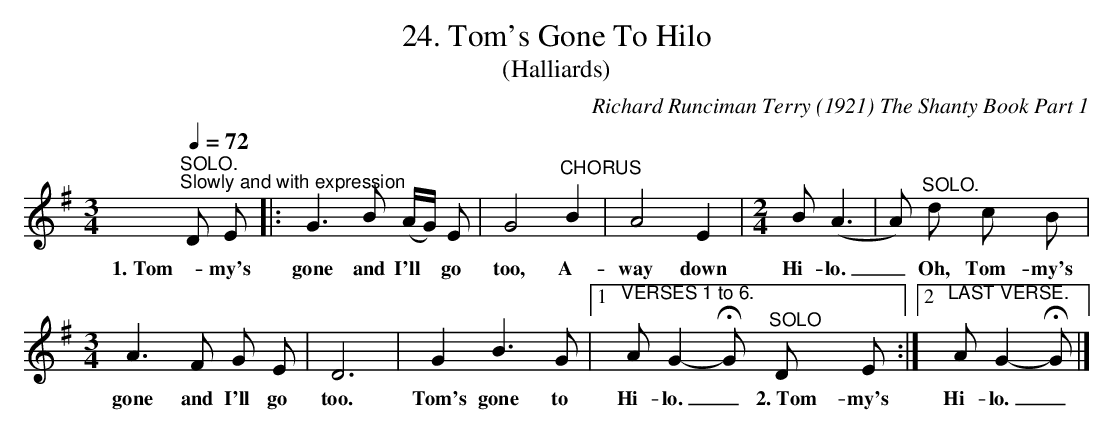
X:1
T:24. Tom's Gone To Hilo
T:(Halliards)
C:Richard Runciman Terry (1921) The Shanty Book Part 1
L:1/8
Q:1/4=72
M:3/4
K:G
"^SOLO.""^Slowly and with expression" D E |: G3 B (A/G/) E | G4"^CHORUS" B2 | A4 E2 |
w: 1. Tom- my's|gone and I'll * go|too, A-|way down|
[M:2/4] B (A3 | A)"^SOLO." d c B |$[M:3/4] A3 F G E | D6 | G2 B3 G |1
w: Hi- lo.|_ Oh,  Tom- my's|gone and I'll go|too.|Tom's gone to|
"^VERSES 1 to 6." A G2- !fermata!G"^SOLO" D E :|2"^LAST VERSE." A G2- !fermata!G |]
w: Hi- lo. _  2. Tom- my's|Hi- lo. _|
